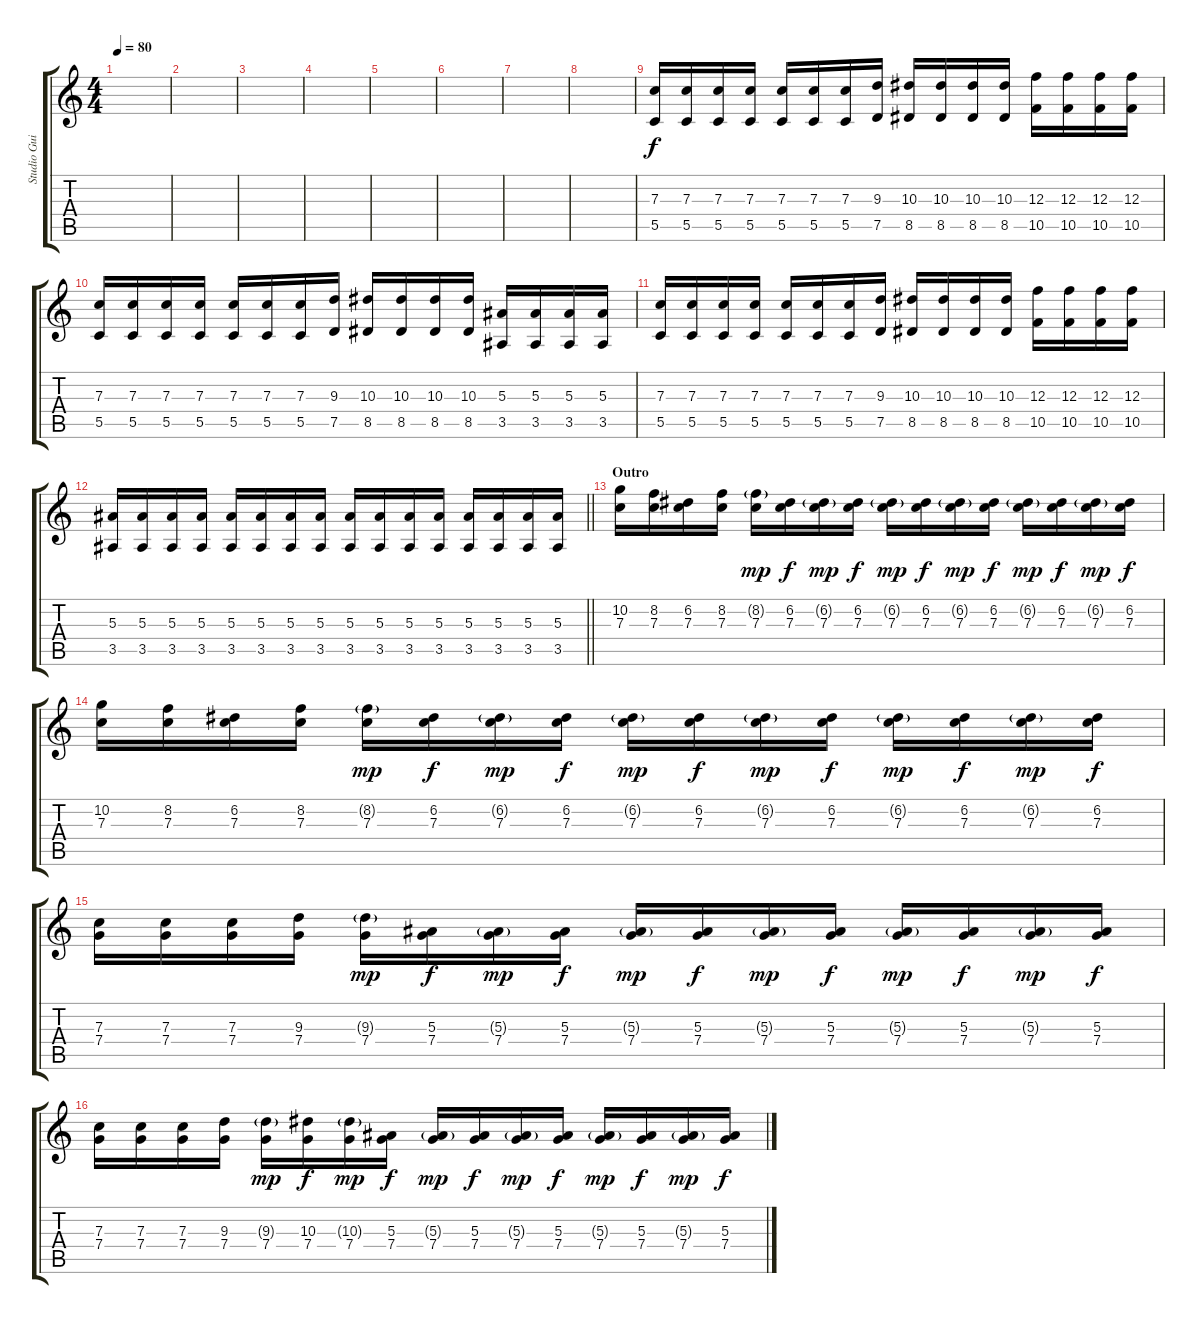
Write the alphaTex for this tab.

\track ("Studio Guitar (Sky)" "Studio Gui") {instrument electricguitarjazz}
\staff {score tabs}
\tuning (D4 A3 F3 C3 G2 C2) {hide}
\ts (4 4)
\tempo 80
\clef g2
\ks c
|
|
|
|
|
|
|
|
(7.3 5.5).16{volume 10 balance 4} (7.3 5.5).16 (7.3 5.5).16 (7.3 5.5).16 (7.3 5.5).16 (7.3 5.5).16 (7.3 5.5).16 (9.3 7.5).16 (10.3 8.5).16 (10.3 8.5).16 (10.3 8.5).16 (10.3 8.5).16 (12.3 10.5).16 (12.3 10.5).16 (12.3 10.5).16 (12.3 10.5).16 |
(7.3 5.5).16 (7.3 5.5).16 (7.3 5.5).16 (7.3 5.5).16 (7.3 5.5).16 (7.3 5.5).16 (7.3 5.5).16 (9.3 7.5).16 (10.3 8.5).16 (10.3 8.5).16 (10.3 8.5).16 (10.3 8.5).16 (5.3 3.5).16 (5.3 3.5).16 (5.3 3.5).16 (5.3 3.5).16 |
(7.3 5.5).16 (7.3 5.5).16 (7.3 5.5).16 (7.3 5.5).16 (7.3 5.5).16 (7.3 5.5).16 (7.3 5.5).16 (9.3 7.5).16 (10.3 8.5).16 (10.3 8.5).16 (10.3 8.5).16 (10.3 8.5).16 (12.3 10.5).16 (12.3 10.5).16 (12.3 10.5).16 (12.3 10.5).16 |
\barLineRight lightlight
(5.3 3.5).16 (5.3 3.5).16 (5.3 3.5).16 (5.3 3.5).16 (5.3 3.5).16 (5.3 3.5).16 (5.3 3.5).16 (5.3 3.5).16 (5.3 3.5).16 (5.3 3.5).16 (5.3 3.5).16 (5.3 3.5).16 (5.3 3.5).16 (5.3 3.5).16 (5.3 3.5).16 (5.3 3.5).16 |
\section ("" "Outro")
(10.2 7.3).16{balance 8 instrument electricguitarjazz} (8.2 7.3).16 (6.2 7.3).16 (8.2 7.3).16 (8.2{g} 7.3).16{dy mp} (6.2 7.3).16{dy f} (6.2{g} 7.3).16{dy mp} (6.2 7.3).16{dy f} (6.2{g} 7.3).16{dy mp} (6.2 7.3).16{dy f} (6.2{g} 7.3).16{dy mp} (6.2 7.3).16{dy f} (6.2{g} 7.3).16{dy mp} (6.2 7.3).16{dy f} (6.2{g} 7.3).16{dy mp} (6.2 7.3).16{dy f} |
(10.2 7.3).16 (8.2 7.3).16 (6.2 7.3).16 (8.2 7.3).16 (8.2{g} 7.3).16{dy mp} (6.2 7.3).16{dy f} (6.2{g} 7.3).16{dy mp} (6.2 7.3).16{dy f} (6.2{g} 7.3).16{dy mp} (6.2 7.3).16{dy f} (6.2{g} 7.3).16{dy mp} (6.2 7.3).16{dy f} (6.2{g} 7.3).16{dy mp} (6.2 7.3).16{dy f} (6.2{g} 7.3).16{dy mp} (6.2 7.3).16{dy f} |
(7.3 7.4).16 (7.3 7.4).16 (7.3 7.4).16 (9.3 7.4).16 (9.3{g} 7.4).16{dy mp} (5.3 7.4).16{dy f} (5.3{g} 7.4).16{dy mp} (5.3 7.4).16{dy f} (5.3{g} 7.4).16{dy mp} (5.3 7.4).16{dy f} (5.3{g} 7.4).16{dy mp} (5.3 7.4).16{dy f} (5.3{g} 7.4).16{dy mp} (5.3 7.4).16{dy f} (5.3{g} 7.4).16{dy mp} (5.3 7.4).16{dy f} |
(7.3 7.4).16 (7.3 7.4).16 (7.3 7.4).16 (9.3 7.4).16 (9.3{g} 7.4).16{dy mp} (10.3 7.4).16{dy f} (10.3{g} 7.4).16{dy mp} (5.3 7.4).16{dy f} (5.3{g} 7.4).16{dy mp} (5.3 7.4).16{dy f} (5.3{g} 7.4).16{dy mp} (5.3 7.4).16{dy f} (5.3{g} 7.4).16{dy mp} (5.3 7.4).16{dy f} (5.3{g} 7.4).16{dy mp} (5.3 7.4).16{dy f}
